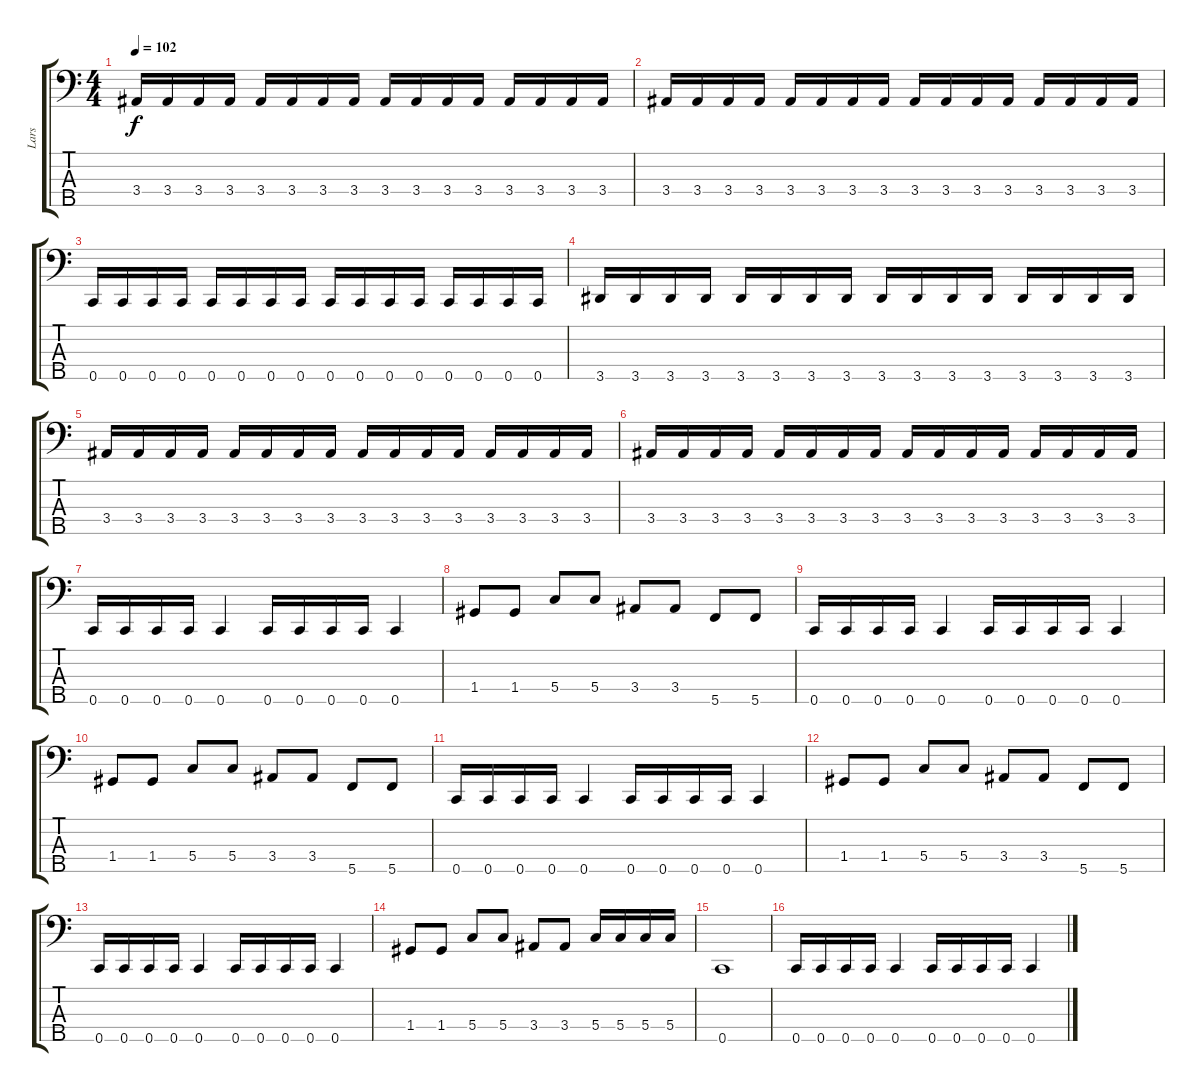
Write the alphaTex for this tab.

\track ("Lars" "Lars") {instrument electricbasspick}
\staff {score tabs}
\tuning (A2 F2 C2 G1 C1) {hide}
\ts (4 4)
\tempo 102
\clef f4
\ks c
3.4.16{dy f} 3.4.16 3.4.16 3.4.16 3.4.16 3.4.16 3.4.16 3.4.16 3.4.16 3.4.16 3.4.16 3.4.16 3.4.16 3.4.16 3.4.16 3.4.16 |
3.4.16 3.4.16 3.4.16 3.4.16 3.4.16 3.4.16 3.4.16 3.4.16 3.4.16 3.4.16 3.4.16 3.4.16 3.4.16 3.4.16 3.4.16 3.4.16 |
0.5.16 0.5.16 0.5.16 0.5.16 0.5.16 0.5.16 0.5.16 0.5.16 0.5.16 0.5.16 0.5.16 0.5.16 0.5.16 0.5.16 0.5.16 0.5.16 |
3.5.16 3.5.16 3.5.16 3.5.16 3.5.16 3.5.16 3.5.16 3.5.16 3.5.16 3.5.16 3.5.16 3.5.16 3.5.16 3.5.16 3.5.16 3.5.16 |
3.4.16 3.4.16 3.4.16 3.4.16 3.4.16 3.4.16 3.4.16 3.4.16 3.4.16 3.4.16 3.4.16 3.4.16 3.4.16 3.4.16 3.4.16 3.4.16 |
3.4.16 3.4.16 3.4.16 3.4.16 3.4.16 3.4.16 3.4.16 3.4.16 3.4.16 3.4.16 3.4.16 3.4.16 3.4.16 3.4.16 3.4.16 3.4.16 |
0.5.16 0.5.16 0.5.16 0.5.16 0.5.4 0.5.16 0.5.16 0.5.16 0.5.16 0.5.4 |
1.4.8 1.4.8 5.4.8 5.4.8 3.4.8 3.4.8 5.5.8 5.5.8 |
0.5.16 0.5.16 0.5.16 0.5.16 0.5.4 0.5.16 0.5.16 0.5.16 0.5.16 0.5.4 |
1.4.8 1.4.8 5.4.8 5.4.8 3.4.8 3.4.8 5.5.8 5.5.8 |
0.5.16 0.5.16 0.5.16 0.5.16 0.5.4 0.5.16 0.5.16 0.5.16 0.5.16 0.5.4 |
1.4.8 1.4.8 5.4.8 5.4.8 3.4.8 3.4.8 5.5.8 5.5.8 |
0.5.16 0.5.16 0.5.16 0.5.16 0.5.4 0.5.16 0.5.16 0.5.16 0.5.16 0.5.4 |
1.4.8 1.4.8 5.4.8 5.4.8 3.4.8 3.4.8 5.4.16 5.4.16 5.4.16 5.4.16 |
0.5.1 |
0.5.16 0.5.16 0.5.16 0.5.16 0.5.4 0.5.16 0.5.16 0.5.16 0.5.16 0.5.4
